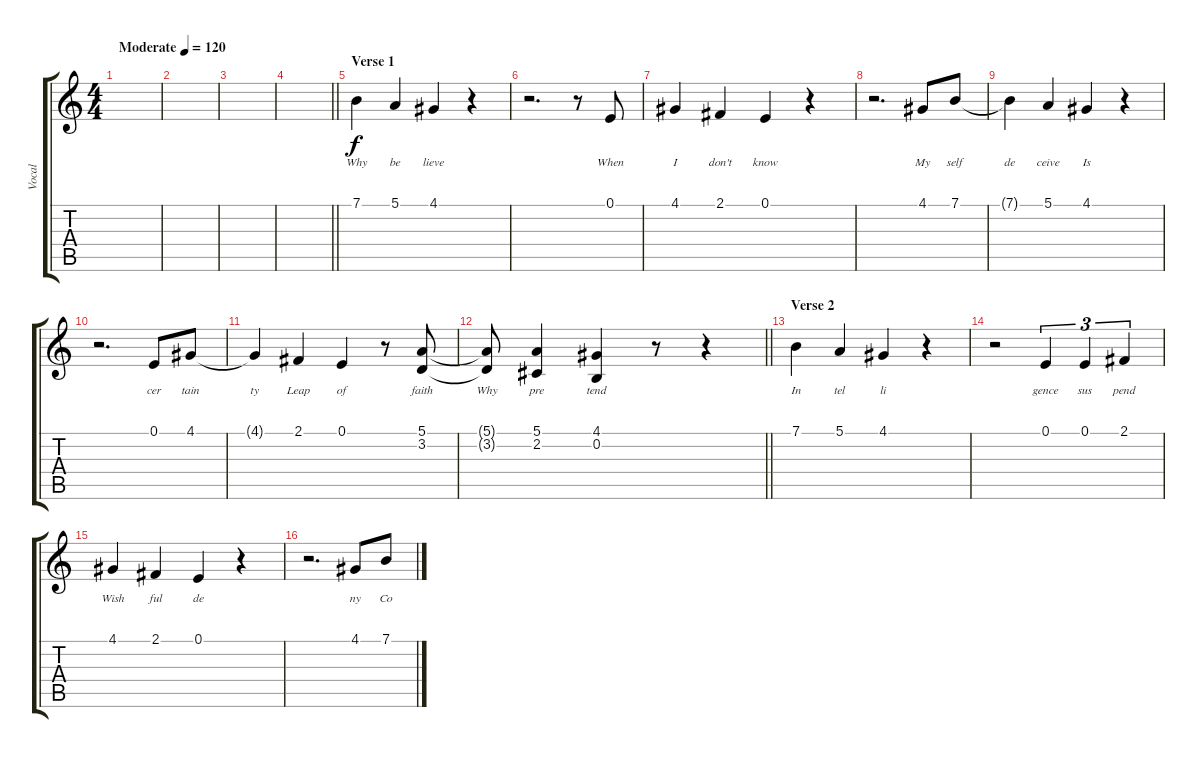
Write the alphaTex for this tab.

\track ("Vocal" "Vocal") {instrument acousticgrandpiano}
\staff {score tabs}
\tuning (E4 B3 G3 D3 A2 E2) {hide}
\ts (4 4)
\tempo (120 "Moderate")
\clef g2
\ks c
|
|
|
\barLineRight lightlight
|
\section ("" "Verse 1")
7.1.4{lyrics (0 "Why") lyrics (1 "") lyrics (2 "") lyrics (3 "") lyrics (4 "")} 5.1.4{lyrics (0 "be") lyrics (1 "") lyrics (2 "") lyrics (3 "") lyrics (4 "")} 4.1.4{lyrics (0 "lieve") lyrics (1 "") lyrics (2 "") lyrics (3 "") lyrics (4 "")} r.4 |
r.2{d} r.8 0.1.8{lyrics (0 "When") lyrics (1 "") lyrics (2 "") lyrics (3 "") lyrics (4 "")} |
4.1.4{lyrics (0 "I") lyrics (1 "") lyrics (2 "") lyrics (3 "") lyrics (4 "")} 2.1.4{lyrics (0 "don't") lyrics (1 "") lyrics (2 "") lyrics (3 "") lyrics (4 "")} 0.1.4{lyrics (0 "know") lyrics (1 "") lyrics (2 "") lyrics (3 "") lyrics (4 "")} r.4 |
r.2{d} 4.1.8{lyrics (0 "My") lyrics (1 "") lyrics (2 "") lyrics (3 "") lyrics (4 "")} 7.1.8{lyrics (0 "self") lyrics (1 "") lyrics (2 "") lyrics (3 "") lyrics (4 "")} |
7.1{t}.4{lyrics (0 "de") lyrics (1 "") lyrics (2 "") lyrics (3 "") lyrics (4 "")} 5.1.4{lyrics (0 "ceive") lyrics (1 "") lyrics (2 "") lyrics (3 "") lyrics (4 "")} 4.1.4{lyrics (0 "Is") lyrics (1 "") lyrics (2 "") lyrics (3 "") lyrics (4 "")} r.4 |
r.2{d} 0.1.8{lyrics (0 "cer") lyrics (1 "") lyrics (2 "") lyrics (3 "") lyrics (4 "")} 4.1.8{lyrics (0 "tain") lyrics (1 "") lyrics (2 "") lyrics (3 "") lyrics (4 "")} |
4.1{t}.4{lyrics (0 "ty") lyrics (1 "") lyrics (2 "") lyrics (3 "") lyrics (4 "")} 2.1.4{lyrics (0 "Leap") lyrics (1 "") lyrics (2 "") lyrics (3 "") lyrics (4 "")} 0.1.4{lyrics (0 "of") lyrics (1 "") lyrics (2 "") lyrics (3 "") lyrics (4 "")} r.8 (5.1 3.2).8{lyrics (0 "faith") lyrics (1 "") lyrics (2 "") lyrics (3 "") lyrics (4 "")} |
\barLineRight lightlight
(5.1{t} 3.2{t}).8{lyrics (0 "Why") lyrics (1 "") lyrics (2 "") lyrics (3 "") lyrics (4 "")} (5.1 2.2).4{lyrics (0 "pre") lyrics (1 "") lyrics (2 "") lyrics (3 "") lyrics (4 "")} (4.1 0.2).4{lyrics (0 "tend") lyrics (1 "") lyrics (2 "") lyrics (3 "") lyrics (4 "")} r.8 r.4 |
\section ("" "Verse 2")
7.1.4{lyrics (0 "In") lyrics (1 "") lyrics (2 "") lyrics (3 "") lyrics (4 "")} 5.1.4{lyrics (0 "tel") lyrics (1 "") lyrics (2 "") lyrics (3 "") lyrics (4 "")} 4.1.4{lyrics (0 "li") lyrics (1 "") lyrics (2 "") lyrics (3 "") lyrics (4 "")} r.4 |
r.2 0.1.4{tu (3 2) lyrics (0 "gence") lyrics (1 "") lyrics (2 "") lyrics (3 "") lyrics (4 "")} 0.1.4{tu (3 2) lyrics (0 "sus") lyrics (1 "") lyrics (2 "") lyrics (3 "") lyrics (4 "")} 2.1.4{tu (3 2) lyrics (0 "pend") lyrics (1 "") lyrics (2 "") lyrics (3 "") lyrics (4 "")} |
4.1.4{lyrics (0 "Wish") lyrics (1 "") lyrics (2 "") lyrics (3 "") lyrics (4 "")} 2.1.4{lyrics (0 "ful") lyrics (1 "") lyrics (2 "") lyrics (3 "") lyrics (4 "")} 0.1.4{lyrics (0 "de") lyrics (1 "") lyrics (2 "") lyrics (3 "") lyrics (4 "")} r.4 |
r.2{d} 4.1.8{lyrics (0 "ny") lyrics (1 "") lyrics (2 "") lyrics (3 "") lyrics (4 "")} 7.1.8{lyrics (0 "Co") lyrics (1 "") lyrics (2 "") lyrics (3 "") lyrics (4 "")}
